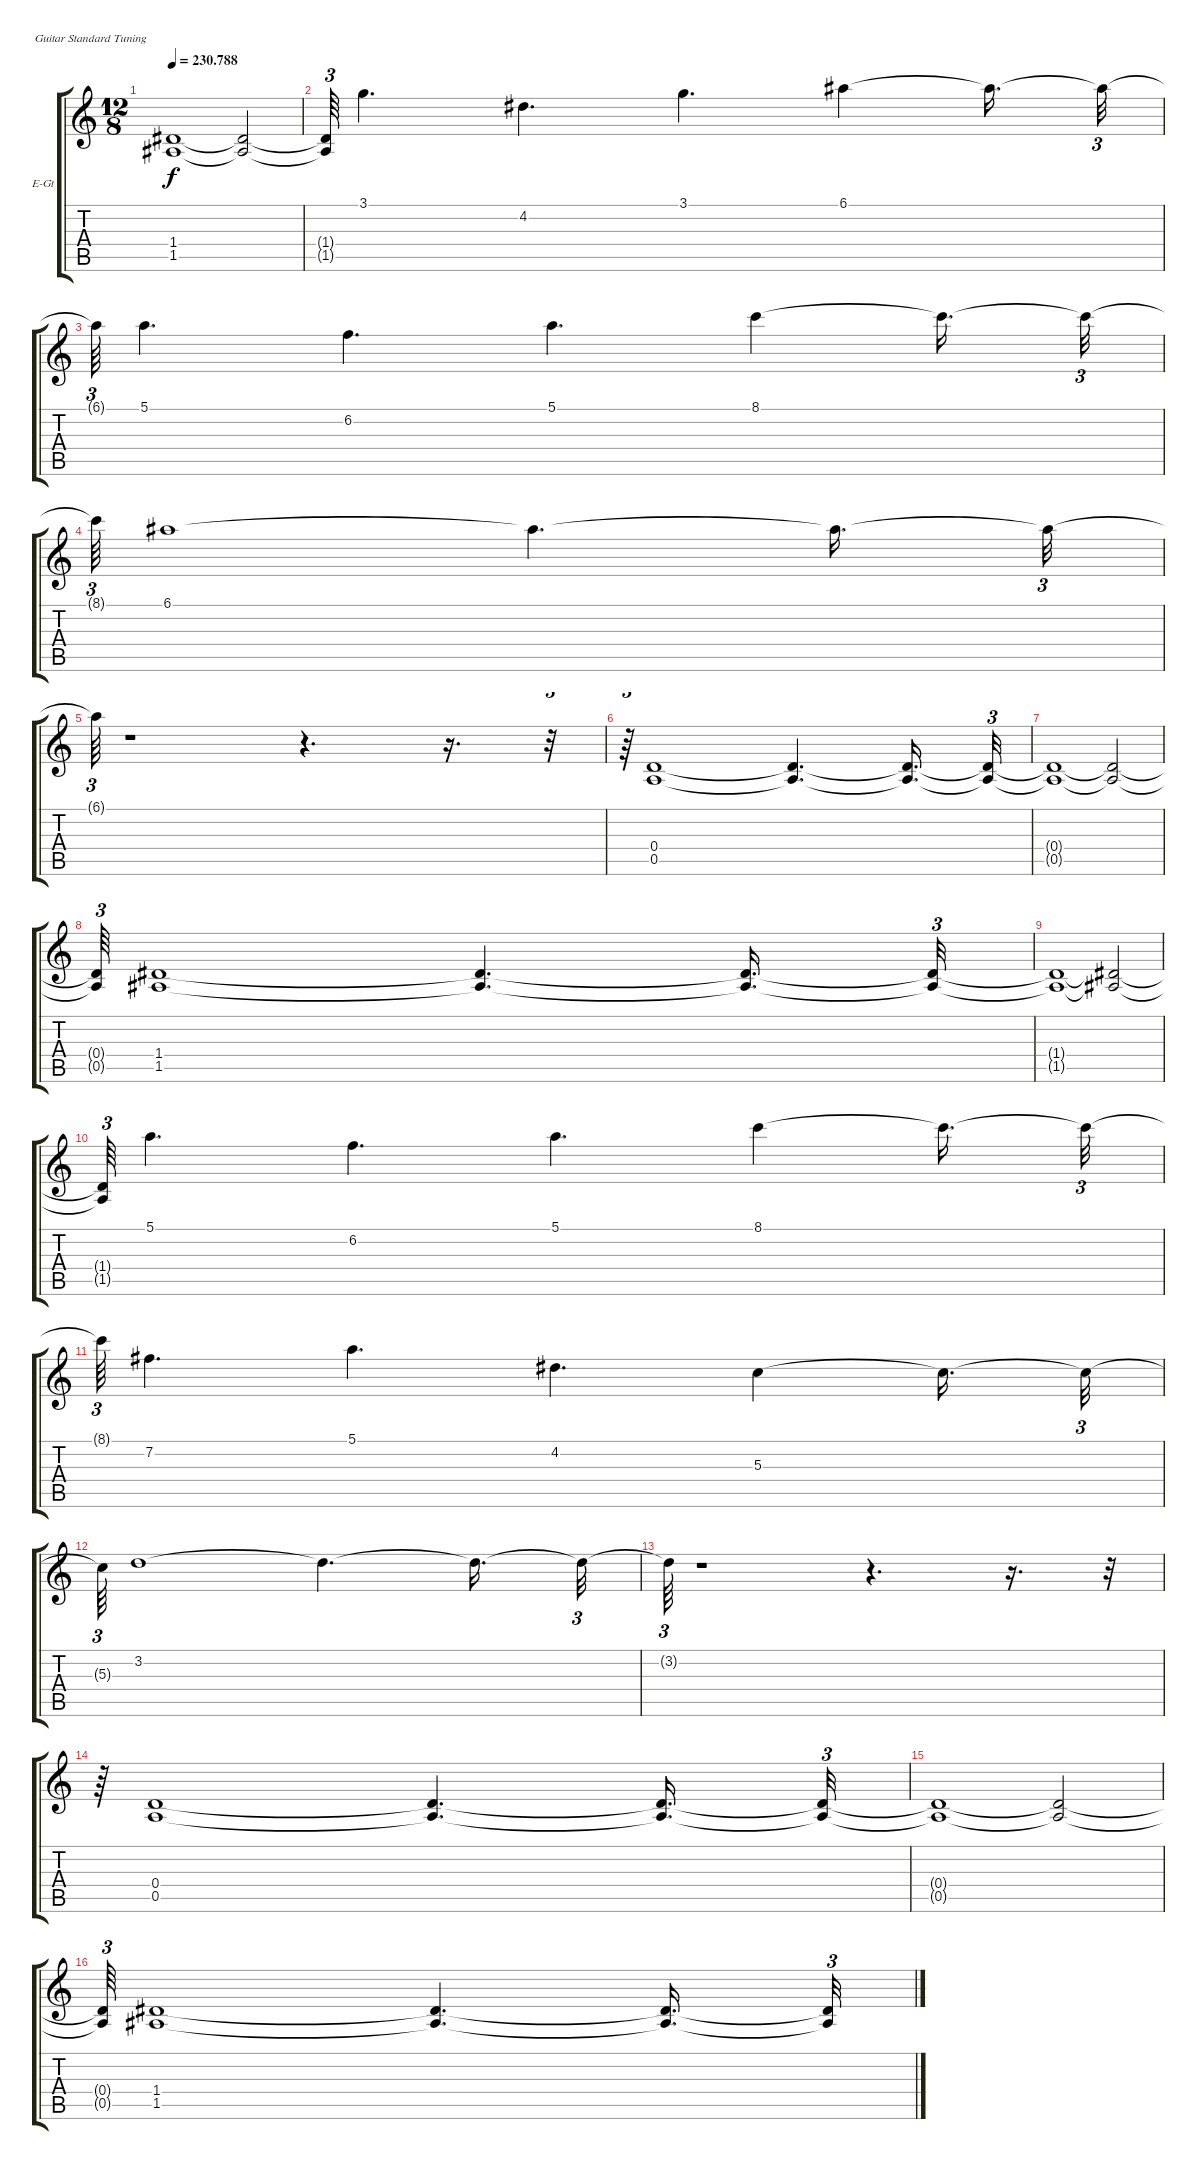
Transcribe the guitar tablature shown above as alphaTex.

\bracketExtendMode groupsimilarinstruments
\firstSystemTrackNameOrientation horizontal
\otherSystemsTrackNameOrientation horizontal
\track ("Соло" "E-Gt") {instrument overdrivenguitar}
\staff {score tabs}
\tuning (E4 B3 G3 D3 A2 E2)
\ts (12 8)
\tempo
230.788
\accidentals auto
\clef g2
\ottava regular
\simile none
\ks c
(1.4{t} 1.5{t}).1{dy f} (1.4{t} 1.5{t}).2 |
(1.4{t} 1.5{t}).64{tu (3 2)} 3.1.4{d} 4.2.4{d} 3.1.4{d} 6.1.4 6.1{t}.16{d} 6.1{t}.32{tu (3 2)} |
6.1{t}.64{tu (3 2)} 5.1.4{d} 6.2.4{d} 5.1.4{d} 8.1.4 8.1{t}.16{d} 8.1{t}.32{tu (3 2)} |
8.1{t}.64{tu (3 2)} 6.1.1 6.1{t}.4{d} 6.1{t}.16{d} 6.1{t}.32{tu (3 2)} |
6.1{t}.64{tu (3 2)} r.1 r.4{d} r.16{d} r.32{tu (3 2)} |
r.64{tu (3 2)} (0.4 0.5).1 (0.4{t} 0.5{t}).4{d} (0.4{t} 0.5{t}).16{d} (0.4{t} 0.5{t}).32{tu (3 2)} |
(0.4{t} 0.5{t}).1 (0.4{t} 0.5{t}).2 |
(0.4{t} 0.5{t}).64{tu (3 2)} (1.4 1.5).1 (1.4{t} 1.5{t}).4{d} (1.4{t} 1.5{t}).16{d} (1.4{t} 1.5{t}).32{tu (3 2)} |
(1.4{t} 1.5{t}).1 (1.4{t} 1.5{t}).2 |
(1.4{t} 1.5{t}).64{tu (3 2)} 5.1.4{d} 6.2.4{d} 5.1.4{d} 8.1.4 8.1{t}.16{d} 8.1{t}.32{tu (3 2)} |
8.1{t}.64{tu (3 2)} 7.2.4{d} 5.1.4{d} 4.2.4{d} 5.3.4 5.3{t}.16{d} 5.3{t}.32{tu (3 2)} |
5.3{t}.64{tu (3 2)} 3.2.1 3.2{t}.4{d} 3.2{t}.16{d} 3.2{t}.32{tu (3 2)} |
3.2{t}.64{tu (3 2)} r.1 r.4{d} r.16{d} r.32{tu (3 2)} |
r.64{tu (3 2)} (0.4 0.5).1 (0.4{t} 0.5{t}).4{d} (0.4{t} 0.5{t}).16{d} (0.4{t} 0.5{t}).32{tu (3 2)} |
(0.4{t} 0.5{t}).1 (0.4{t} 0.5{t}).2 |
(0.4{t} 0.5{t}).64{tu (3 2)} (1.4 1.5).1 (1.4{t} 1.5{t}).4{d} (1.4{t} 1.5{t}).16{d} (1.4{t} 1.5{t}).32{tu (3 2)}
